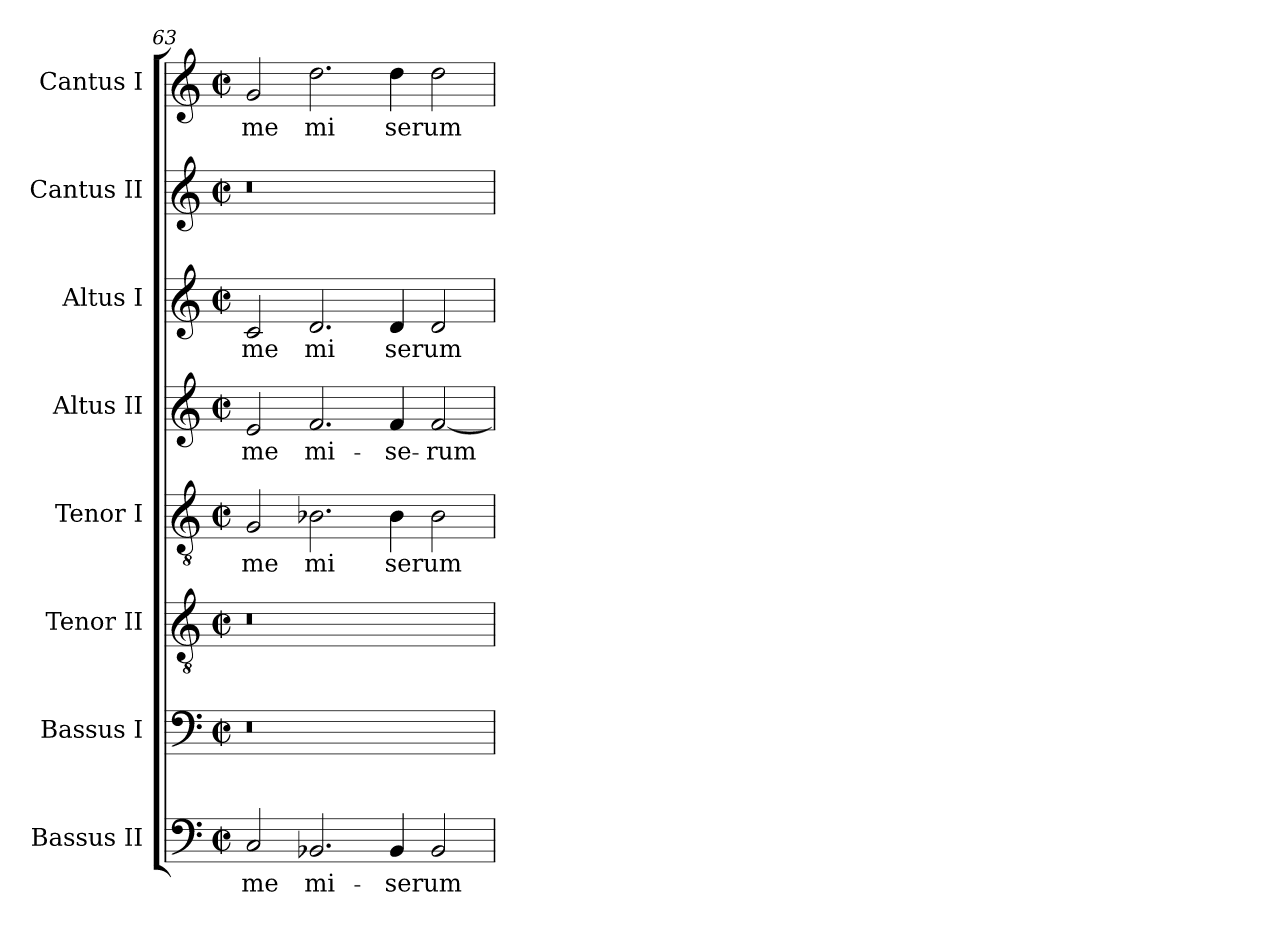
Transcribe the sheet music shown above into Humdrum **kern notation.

**kern	**text	**kern	**kern	**kern	**text	**kern	**text	**kern	**text	**kern	**kern	**text
*part8	*part8	*part7	*part6	*part5	*part5	*part4	*part4	*part3	*part3	*part2	*part1	*part1
*staff8	*staff8	*staff7	*staff6	*staff5	*staff5	*staff4	*staff4	*staff3	*staff3	*staff2	*staff1	*staff1
*I"Bassus II	*	*I"Bassus I	*I"Tenor II	*I"Tenor I	*	*I"Altus II	*	*I"Altus I	*	*I"Cantus II	*I"Cantus I	*
*I'B II	*	*I'B I	*I'T II	*I'T I	*	*I'A II	*	*I'A I	*	*I'C II	*I'C I	*
*clefF4	*	*clefF4	*clefGv2	*clefGv2	*	*clefG2	*	*clefG2	*	*clefG2	*clefG2	*
*	*	*k[]	*	*	*	*k[]	*	*k[]	*	*	*	*
*	*	*C:	*	*	*	*C:	*	*C:	*	*	*	*
*M2/2	*	*M2/2	*M2/2	*M2/2	*	*M2/2	*	*M2/2	*	*M2/2	*M2/2	*
*met(c|)	*	*met(c|)	*met(c|)	*met(c|)	*	*met(c|)	*	*met(c|)	*	*met(c|)	*met(c|)	*
=63	=63	=63	=63	=63	=63	=63	=63	=63	=63	=63	=63	=63
!	!LO:LY:b:cj	!	!	!	!LO:LY:b:cj	!	!LO:LY:b:cj	!	!LO:LY:b:cj	!	!	!LO:LY:b:cj
2C/	me	0r	0r	2G/	me	2e/	me	2c/	me	0r	2g/	me
!	!LO:LY:b:cj	!	!	!	!LO:LY:b:cj	!	!LO:LY:b:cj	!	!LO:LY:b:cj	!	!	!LO:LY:b:cj
2.BB-X/	mi-	.	.	2.B-X\	mi	2.f/	mi-	2.d/	mi	.	2.dd\	mi
!	!LO:LY:b	!	!	!	!LO:LY:b	!	!LO:LY:b:cj	!	!LO:LY:b	!	!	!LO:LY:b
4BB-/	-serum	.	.	4B-\	serum	4f/	-se-	4d/	serum	.	4dd\	serum
!	!	!	!	!	!	!	!LO:LY:b	!	!	!	!	!
2BB-/	.	.	.	2B-\	.	[<2f/	-rum	2d/	.	.	2dd\	.
=	=	=	=	=	=	=	=	=	=	=	=	=
*-	*-	*-	*-	*-	*-	*-	*-	*-	*-	*-	*-	*-
